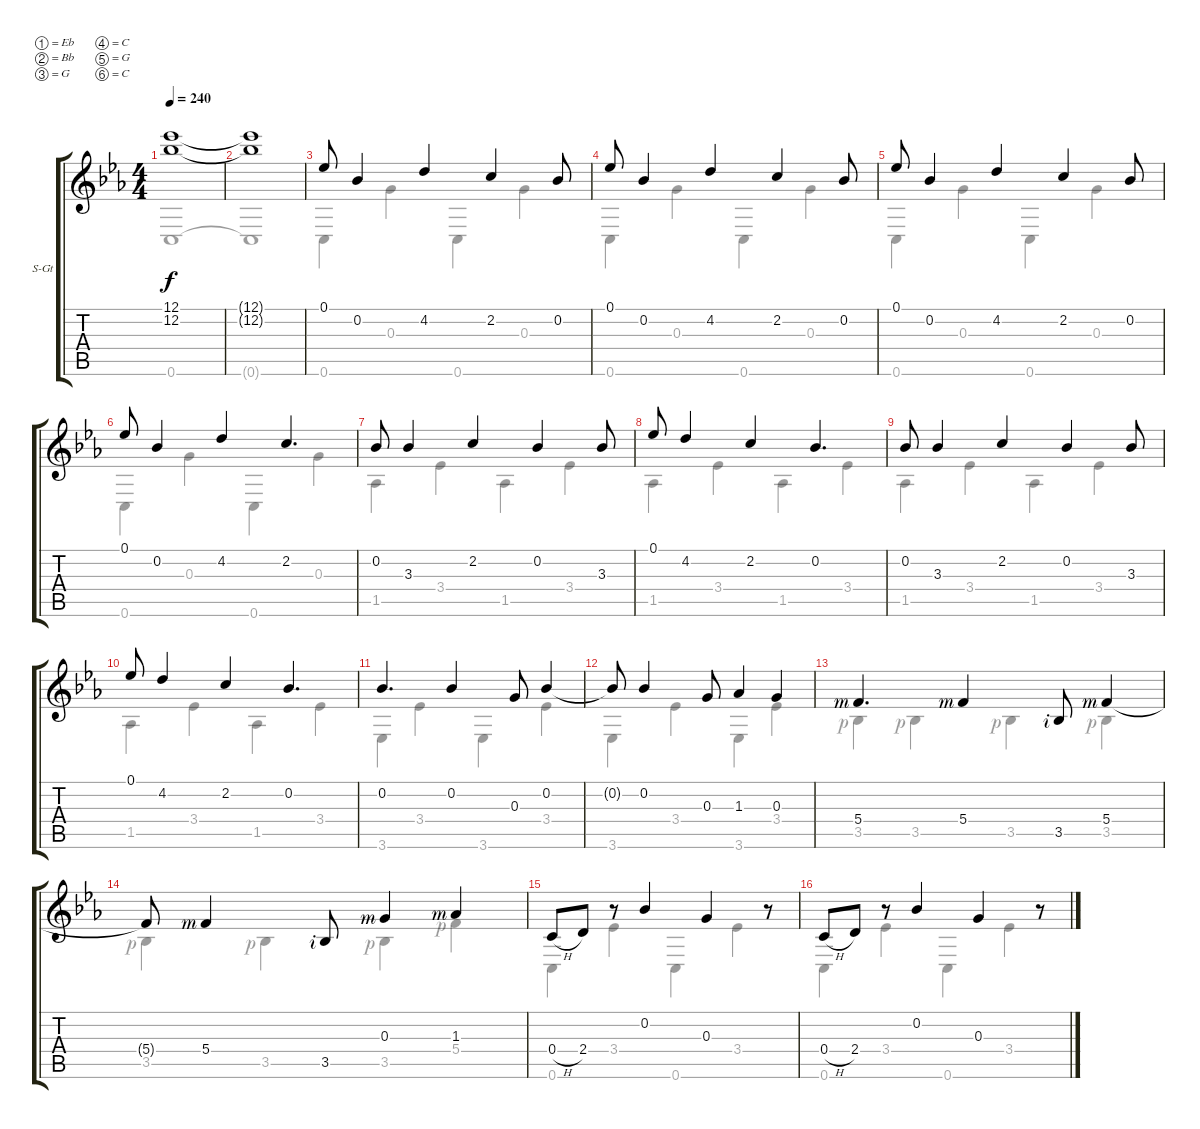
\bracketExtendMode groupsimilarinstruments
\firstSystemTrackNameOrientation horizontal
\otherSystemsTrackNameOrientation horizontal
\track ("Track 1" "S-Gt") {instrument acousticguitarsteel}
\staff {score tabs}
\tuning (Eb4 Bb3 G3 C3 G2 C2)
\voice
\ts (4 4)
\tempo 240
\clef g2
\ks cminor
(12.1 12.2).1{dy f} |
(12.1{t} 12.2{t}).1 |
0.1.8 0.2.4 4.2.4 2.2.4 0.2.8 |
0.1.8 0.2.4 4.2.4 2.2.4 0.2.8 |
0.1.8 0.2.4 4.2.4 2.2.4 0.2.8 |
0.1.8 0.2.4 4.2.4 2.2.4{d} |
0.2.8 3.3.4 2.2.4 0.2.4 3.3.8 |
0.1.8 4.2.4 2.2.4 0.2.4{d} |
0.2.8 3.3.4 2.2.4 0.2.4 3.3.8 |
0.1.8 4.2.4 2.2.4 0.2.4{d} |
0.2.4{d} 0.2.4 0.3.8 0.2.4 |
0.2{t}.8 0.2.4 0.3.8 1.3.4 0.3.4 |
5.4{rf 3}.4{d} 5.4{rf 3}.4 3.5{rf 2}.8 5.4{rf 3}.4 |
5.4{t}.8 5.4{rf 3}.4 3.5{rf 2}.8 0.3{rf 3}.4 1.3{rf 3}.4 |
0.4{h}.8 2.4.8 r.8 0.2.4 0.3.4 r.8 |
0.4{h}.8 2.4.8 r.8 0.2.4 0.3.4 r.8
\voice
\clef g2
\ottava regular
\simile none
\ks cminor
0.6.1{dy f} |
0.6{t}.1 |
0.6.4 0.3.4 0.6.4 0.3.4 |
0.6.4 0.3.4 0.6.4 0.3.4 |
0.6.4 0.3.4 0.6.4 0.3.4 |
0.6.4 0.3.4 0.6.4 0.3.4 |
1.5.4 3.4.4 1.5.4 3.4.4 |
1.5.4 3.4.4 1.5.4 3.4.4 |
1.5.4 3.4.4 1.5.4 3.4.4 |
1.5.4 3.4.4 1.5.4 3.4.4 |
3.6.4 3.4.4 3.6.4 3.4.4 |
3.6.4 3.4.4 3.6.4 3.4.4 |
3.5{rf 1}.4 3.5{rf 1}.4 3.5{rf 1}.4 3.5{rf 1}.4 |
3.5{rf 1}.4 3.5{rf 1}.4 3.5{rf 1}.4 5.4{rf 1}.4 |
0.6.4 3.4.4 0.6.4 3.4.4 |
0.6.4 3.4.4 0.6.4 3.4.4
